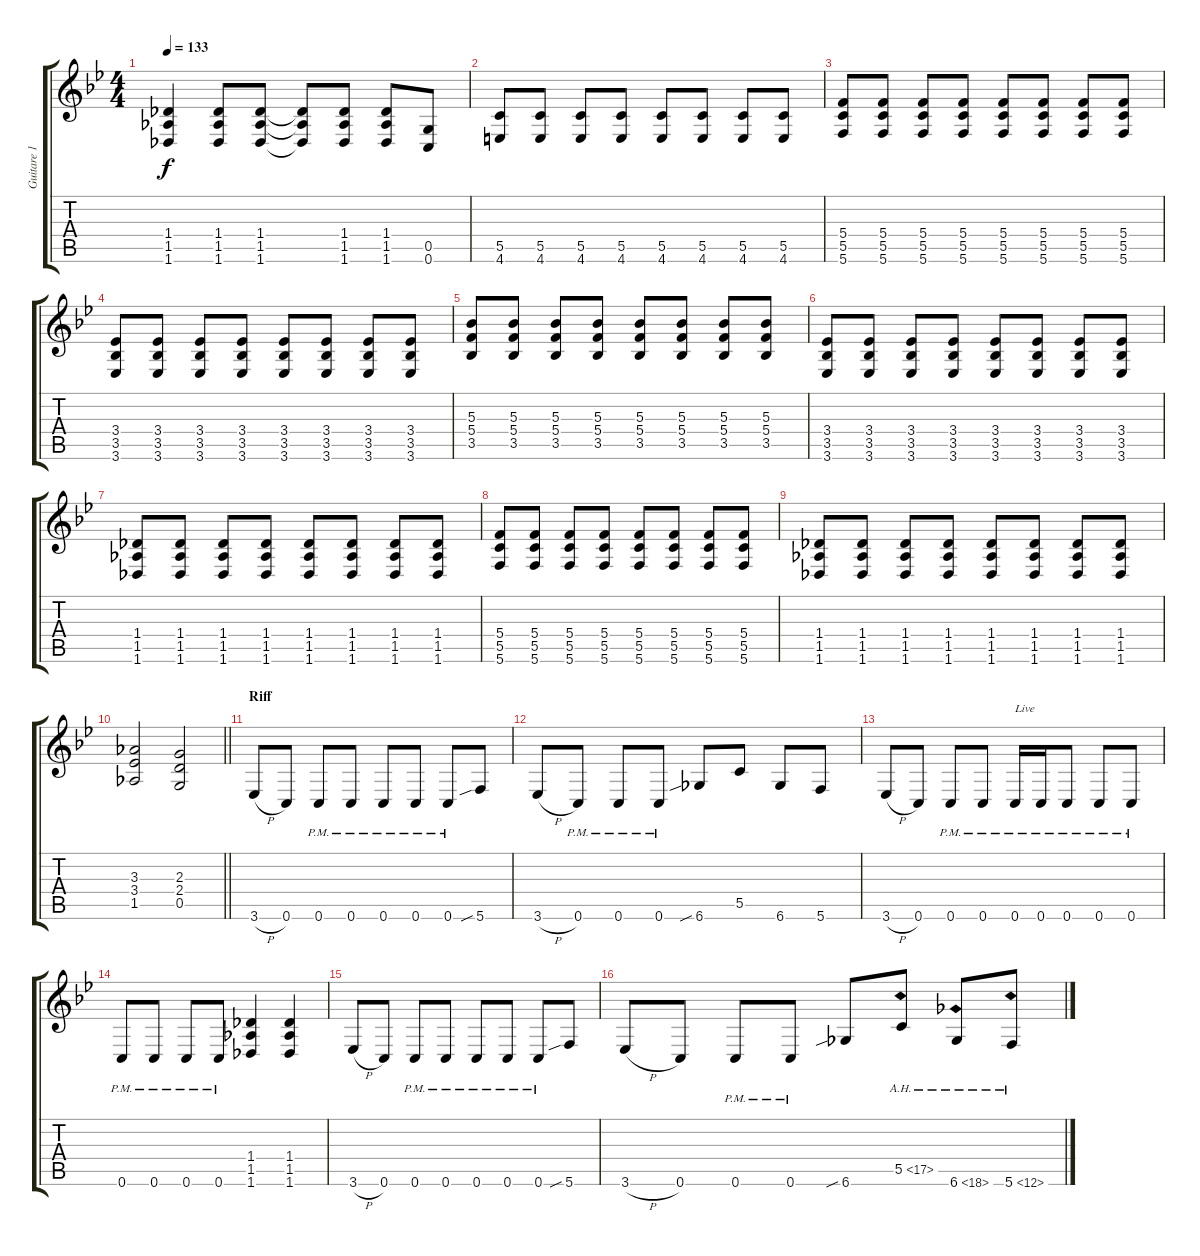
\track ("Guitare 1 DropC" "Guitare 1 ") {instrument distortionguitar}
\staff {score tabs}
\tuning (D4 A3 F3 C3 G2 C2) {hide}
\ts (4 4)
\tempo 133
\clef g2
\ks bb
(1.4 1.5 1.6).4{dy f} (1.4 1.5 1.6).8 (1.4 1.5 1.6).8 (1.4{t} 1.5{t} 1.6{t}).8 (1.4 1.5 1.6).8 (1.4 1.5 1.6).8 (0.5 0.6).8 |
(5.5 4.6).8 (5.5 4.6).8 (5.5 4.6).8 (5.5 4.6).8 (5.5 4.6).8 (5.5 4.6).8 (5.5 4.6).8 (5.5 4.6).8 |
(5.4 5.5 5.6).8 (5.4 5.5 5.6).8 (5.4 5.5 5.6).8 (5.4 5.5 5.6).8 (5.4 5.5 5.6).8 (5.4 5.5 5.6).8 (5.4 5.5 5.6).8 (5.4 5.5 5.6).8 |
(3.4 3.5 3.6).8 (3.4 3.5 3.6).8 (3.4 3.5 3.6).8 (3.4 3.5 3.6).8 (3.4 3.5 3.6).8 (3.4 3.5 3.6).8 (3.4 3.5 3.6).8 (3.4 3.5 3.6).8 |
(5.3 5.4 3.5).8 (5.3 5.4 3.5).8 (5.3 5.4 3.5).8 (5.3 5.4 3.5).8 (5.3 5.4 3.5).8 (5.3 5.4 3.5).8 (5.3 5.4 3.5).8 (5.3 5.4 3.5).8 |
(3.4 3.5 3.6).8 (3.4 3.5 3.6).8 (3.4 3.5 3.6).8 (3.4 3.5 3.6).8 (3.4 3.5 3.6).8 (3.4 3.5 3.6).8 (3.4 3.5 3.6).8 (3.4 3.5 3.6).8 |
(1.4 1.5 1.6).8 (1.4 1.5 1.6).8 (1.4 1.5 1.6).8 (1.4 1.5 1.6).8 (1.4 1.5 1.6).8 (1.4 1.5 1.6).8 (1.4 1.5 1.6).8 (1.4 1.5 1.6).8 |
(5.4 5.5 5.6).8 (5.4 5.5 5.6).8 (5.4 5.5 5.6).8 (5.4 5.5 5.6).8 (5.4 5.5 5.6).8 (5.4 5.5 5.6).8 (5.4 5.5 5.6).8 (5.4 5.5 5.6).8 |
(1.4 1.5 1.6).8 (1.4 1.5 1.6).8 (1.4 1.5 1.6).8 (1.4 1.5 1.6).8 (1.4 1.5 1.6).8 (1.4 1.5 1.6).8 (1.4 1.5 1.6).8 (1.4 1.5 1.6).8 |
\barLineRight lightlight
(3.3 3.4 1.5).2 (2.3 2.4 0.5).2 |
\section ("" "Riff")
3.6{h}.8 0.6.8 0.6{pm}.8 0.6{pm}.8 0.6{pm}.8 0.6{pm}.8 0.6{pm}.8 5.6{sib}.8 |
3.6{h}.8 0.6{pm}.8 0.6{pm}.8 0.6{pm}.8 6.6{sib}.8 5.5.8 6.6.8 5.6.8 |
3.6{h}.8 0.6.8 0.6{pm}.8 0.6{pm}.8 0.6{pm}.16{txt "Live"} 0.6{pm}.16 0.6{pm}.8 0.6{pm}.8 0.6{pm}.8 |
0.6{pm}.8 0.6{pm}.8 0.6{pm}.8 0.6{pm}.8 (1.4 1.5 1.6).4 (1.4 1.5 1.6).4 |
3.6{h}.8 0.6.8 0.6{pm}.8 0.6{pm}.8 0.6{pm}.8 0.6{pm}.8 0.6{pm}.8 5.6{sib}.8 |
3.6{h}.8 0.6.8 0.6{pm}.8 0.6{pm}.8 6.6{sib}.8 5.5{ah 12}.8 6.6{ah 12}.8 5.6{ah 7}.8
